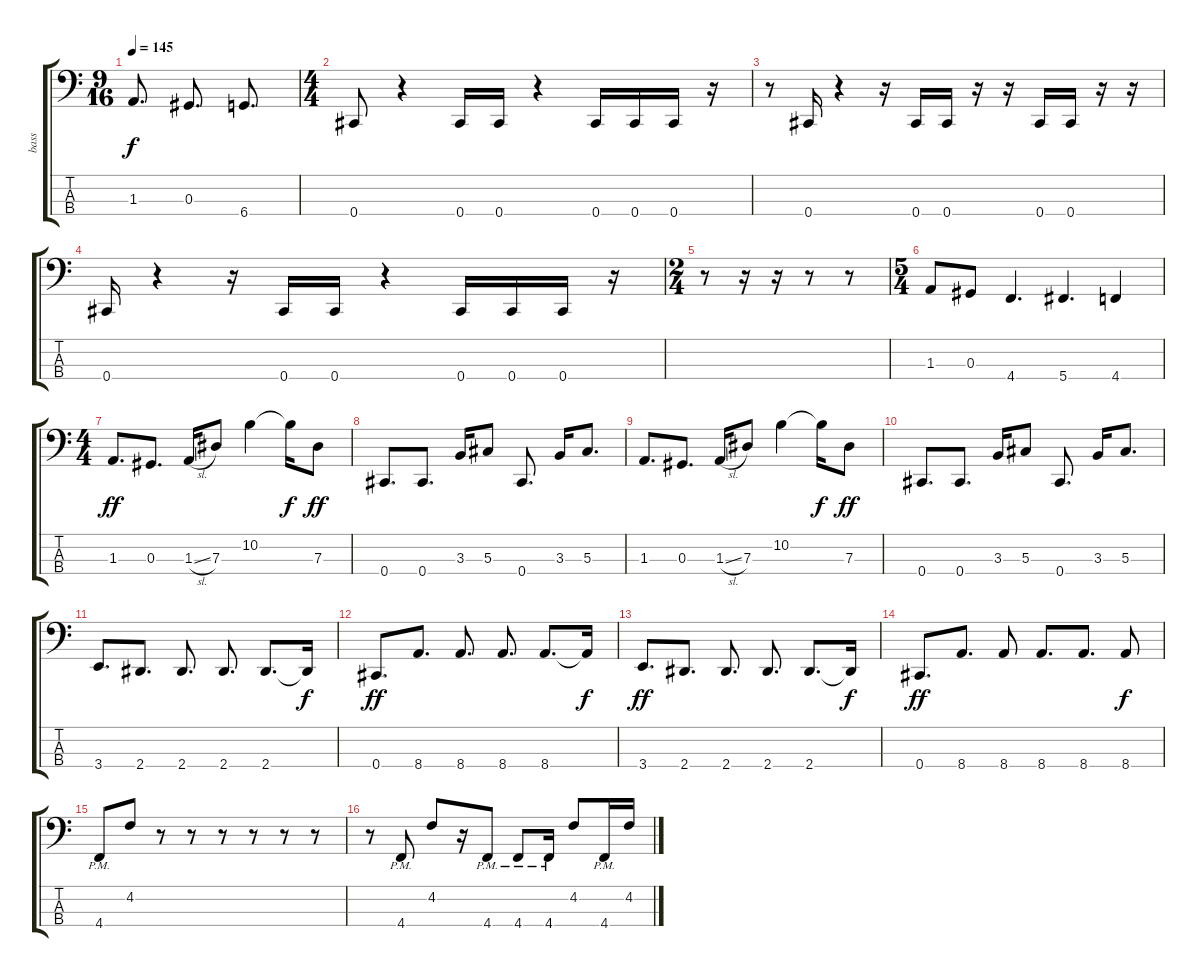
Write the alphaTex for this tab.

\track ("bass" "bass") {instrument electricbasspick}
\staff {score tabs}
\tuning (Gb2 Db2 Ab1 Db1) {hide}
\ts (9 16)
\tempo 145
\clef f4
\ks c
1.3.8{d dy f} 0.3.8{d} 6.4.8{d} |
\ts (4 4)
0.4.8 r.4 0.4.16 0.4.16 r.4 0.4.16 0.4.16 0.4.16 r.16 |
r.8 0.4.16 r.4 r.16 0.4.16 0.4.16 r.16 r.16 0.4.16 0.4.16 r.16 r.16 |
0.4.16 r.4 r.16 0.4.16 0.4.16 r.4 0.4.16 0.4.16 0.4.16 r.16 |
\ts (2 4)
r.8 r.16 r.16 r.8 r.8 |
\ts (5 4)
1.3.8 0.3.8 4.4.4{d} 5.4.4{d} 4.4.4 |
\ts (4 4)
1.3.8{d dy ff} 0.3.8{d} 1.3{sl}.16 7.3.8 10.2.4 10.2{t}.16{dy f} 7.3.8{dy ff} |
0.4.8{d} 0.4.8{d} 3.3.16 5.3.8 0.4.8{d} 3.3.16 5.3.8{d} |
1.3.8{d} 0.3.8{d} 1.3{sl}.16 7.3.8 10.2.4 10.2{t}.16{dy f} 7.3.8{dy ff} |
0.4.8{d} 0.4.8{d} 3.3.16 5.3.8 0.4.8{d} 3.3.16 5.3.8{d} |
3.4.8{d} 2.4.8{d} 2.4.8{d} 2.4.8{d} 2.4.8{d} 2.4{t}.16{dy f} |
0.4.8{d dy ff} 8.4.8{d} 8.4.8{d} 8.4.8{d} 8.4.8{d} 8.4{t}.16{dy f} |
3.4.8{d dy ff} 2.4.8{d} 2.4.8{d} 2.4.8{d} 2.4.8{d} 2.4{t}.16{dy f} |
0.4.8{d dy ff} 8.4.8{d} 8.4.8 8.4.8{d} 8.4.8{d} 8.4.8{dy f} |
4.4{pm}.8 4.2.8 r.8 r.8 r.8 r.8 r.8 r.8 |
r.8 4.4{pm}.8 4.2.8 r.16 4.4{pm}.8 4.4{pm}.8 4.4{pm}.16 4.2.8 4.4{pm}.16 4.2.16
